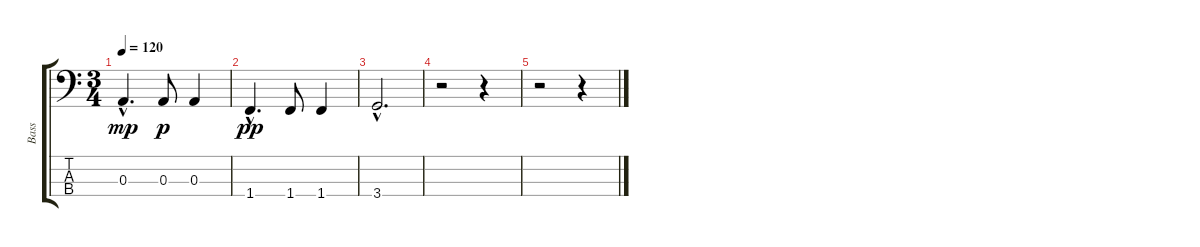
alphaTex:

\track ("Bass" "Bass") {instrument electricbassfinger}
\staff {score tabs}
\tuning (G2 D2 A1 E1) {hide}
\ts (3 4)
\tempo 120
\clef f4
\ks c
0.3{hac}.4{d dy mp} 0.3.8{dy p} 0.3.4 |
1.4{hac}.4{d dy pp} 1.4.8 1.4.4 |
3.4{hac}.2{d} |
r.2 r.4 |
r.2 r.4
